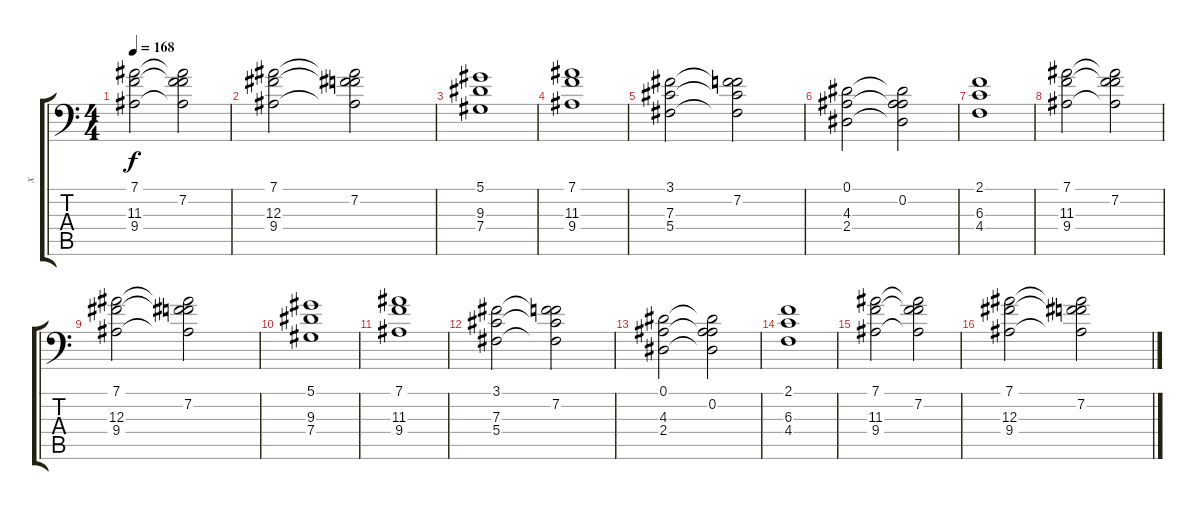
\track ("х" "х") {instrument pad4choir}
\staff {score tabs}
\tuning (Eb4 Bb3 Gb3 Db3 Ab2 Eb2 Eb-1) {hide}
\ts (4 4)
\tempo 168
\clef f4
\ks c
(7.1 11.3 9.4).2{dy f} (7.1{t} 7.2 11.3{t} 9.4{t}).2 |
(7.1 12.3 9.4).2 (7.1{t} 7.2 12.3{t} 9.4{t}).2 |
(5.1 9.3 7.4).1 |
(7.1 11.3 9.4).1 |
(3.1 7.3 5.4).2 (3.1{t} 7.2 7.3{t} 5.4{t}).2 |
(0.1 4.3 2.4).2 (0.1{t} 0.2 4.3{t} 2.4{t}).2 |
(2.1 6.3 4.4).1 |
(7.1 11.3 9.4).2 (7.1{t} 7.2 11.3{t} 9.4{t}).2 |
(7.1 12.3 9.4).2 (7.1{t} 7.2 12.3{t} 9.4{t}).2 |
(5.1 9.3 7.4).1 |
(7.1 11.3 9.4).1 |
(3.1 7.3 5.4).2 (3.1{t} 7.2 7.3{t} 5.4{t}).2 |
(0.1 4.3 2.4).2 (0.1{t} 0.2 4.3{t} 2.4{t}).2 |
(2.1 6.3 4.4).1 |
(7.1 11.3 9.4).2 (7.1{t} 7.2 11.3{t} 9.4{t}).2 |
(7.1 12.3 9.4).2 (7.1{t} 7.2 12.3{t} 9.4{t}).2
